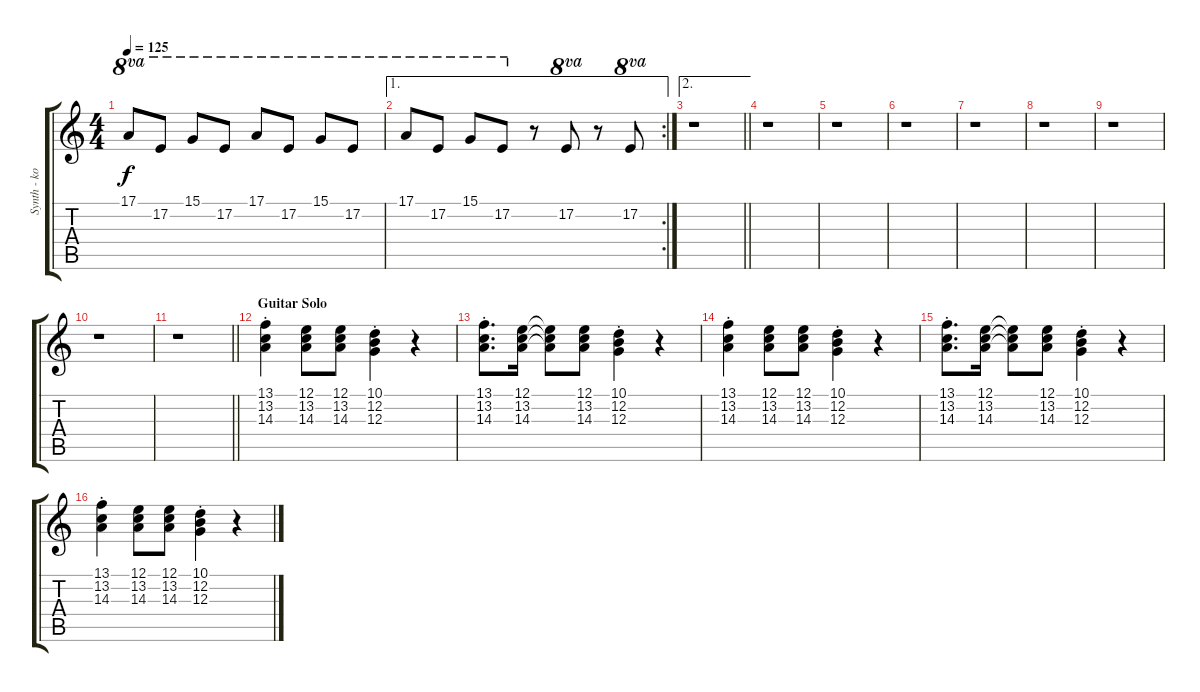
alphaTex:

\track ("Synth - koto" "Synth - ko") {instrument koto}
\staff {score tabs}
\tuning (E4 B3 G3 D3 A2 E2) {hide}
\ts (4 4)
\tempo 125
\clef g2
\ks c
17.1.8{ot 8va dy f} 17.2.8{ot 8va} 15.1.8{ot 8va} 17.2.8{ot 8va} 17.1.8{ot 8va} 17.2.8{ot 8va} 15.1.8{ot 8va} 17.2.8{ot 8va} |
\ae 1
\rc 2
17.1.8{ot 8va} 17.2.8{ot 8va} 15.1.8{ot 8va} 17.2.8{ot 8va} r.8 17.2.8{ot 8va} r.8 17.2.8{ot 8va} |
\ae 2
\barLineRight lightlight
r.1 |
r.1 |
r.1 |
r.1 |
r.1 |
r.1 |
r.1 |
r.1 |
\barLineRight lightlight
r.1 |
\section ("" "Guitar Solo")
(13.1{st} 13.2{st} 14.3{st}).4 (12.1 13.2 14.3).8 (12.1 13.2 14.3).8 (10.1{st} 12.2{st} 12.3{st}).4 r.4 |
(13.1{st} 13.2{st} 14.3{st}).8{d} (12.1 13.2 14.3).16 (12.1{t} 13.2{t} 14.3{t}).8 (12.1 13.2 14.3).8 (10.1{st} 12.2{st} 12.3{st}).4 r.4 |
(13.1{st} 13.2{st} 14.3{st}).4 (12.1 13.2 14.3).8 (12.1 13.2 14.3).8 (10.1{st} 12.2{st} 12.3{st}).4 r.4 |
(13.1{st} 13.2{st} 14.3{st}).8{d} (12.1 13.2 14.3).16 (12.1{t} 13.2{t} 14.3{t}).8 (12.1 13.2 14.3).8 (10.1{st} 12.2{st} 12.3{st}).4 r.4 |
(13.1{st} 13.2{st} 14.3{st}).4 (12.1 13.2 14.3).8 (12.1 13.2 14.3).8 (10.1{st} 12.2{st} 12.3{st}).4 r.4
